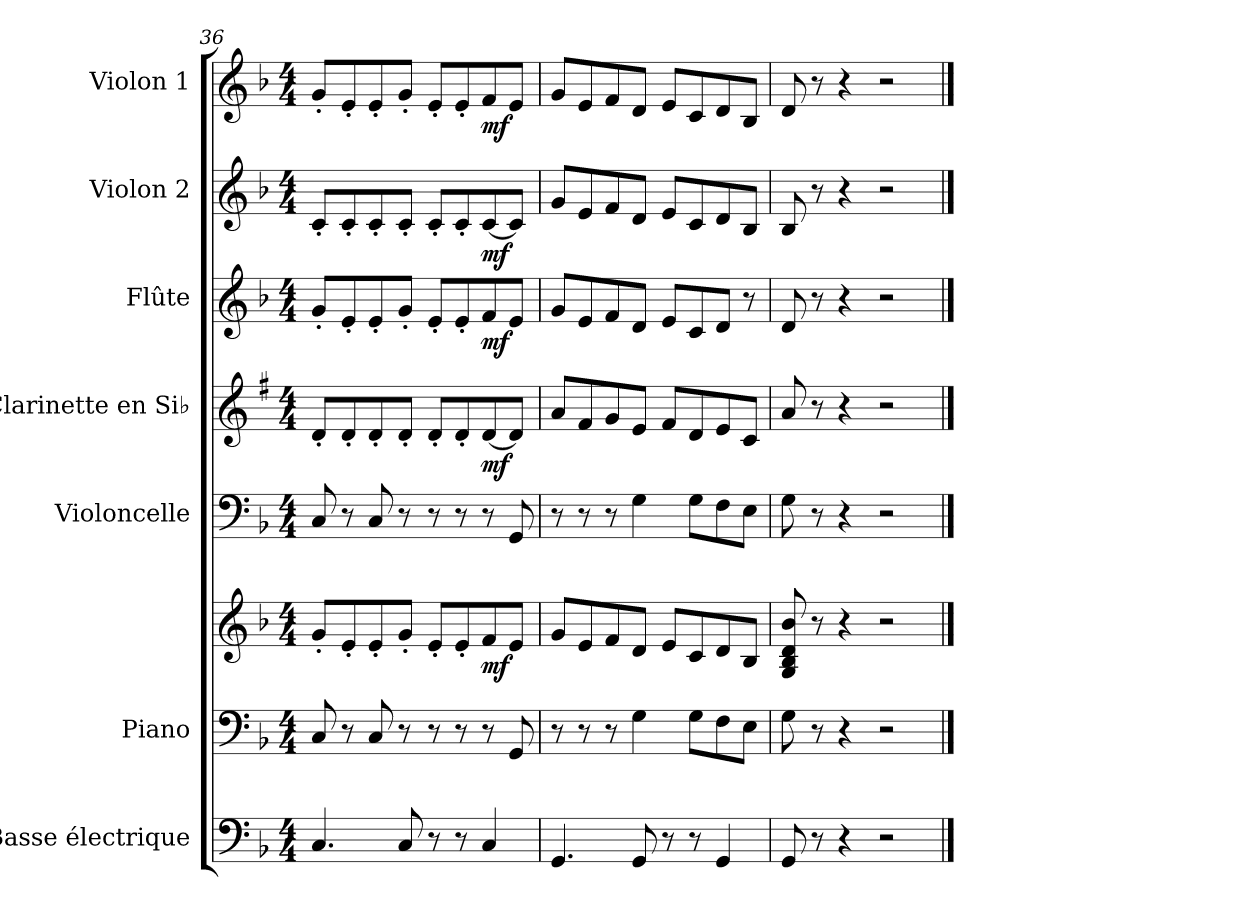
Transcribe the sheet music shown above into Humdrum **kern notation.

**kern	**kern	**kern	**dynam	**kern	**kern	**dynam	**kern	**dynam	**kern	**dynam	**kern	**dynam
*part7	*part6	*part6	*part6	*part5	*part4	*part4	*part3	*part3	*part2	*part2	*part1	*part1
*staff8	*staff7	*staff6	*staff6/7	*staff5	*staff4	*staff4	*staff3	*staff3	*staff2	*staff2	*staff1	*staff1
*I"Basse électrique	*I"Piano	*	*	*I"Violoncelle	*I"Clarinette en Si♭	*	*I"Flûte	*	*I"Violon 2	*	*I"Violon 1	*
*I'B. él.	*I'Pia.	*	*	*I'Vlc	*I'Clar. Si♭	*	*I'Fl.	*	*I'Vln.	*	*I'Vln.	*
!!LO:PB:g=z
*clefF4	*clefF4	*clefG2	*	*clefF4	*clefG2	*	*clefG2	*	*clefG2	*	*clefG2	*
*ITrd7c12	*	*	*	*	*ITrd1c2	*	*	*	*	*	*	*
*k[b-]	*k[b-]	*k[b-]	*	*k[b-]	*k[b-]	*	*k[b-]	*	*k[b-]	*	*k[b-]	*
*M4/4	*M4/4	*M4/4	*	*M4/4	*M4/4	*	*M4/4	*	*M4/4	*	*M4/4	*
=36	=36	=36	=36	=36	=36	=36	=36	=36	=36	=36	=36	=36
4.CC/	8C/	8g'/L	.	8C/	8c'/L	.	8g'/L	.	8c'/L	.	8g'/L	.
.	8r	8e'/	.	8r	8c'/	.	8e'/	.	8c'/	.	8e'/	.
.	8C/	8e'/	.	8C/	8c'/	.	8e'/	.	8c'/	.	8e'/	.
8CC/	8r	8g'/J	.	8r	8c'/J	.	8g'/J	.	8c'/J	.	8g'/J	.
8r	8r	8e'/L	.	8r	8c'/L	.	8e'/L	.	8c'/L	.	8e'/L	.
8r	8r	8e'/	.	8r	8c'/	.	8e'/	.	8c'/	.	8e'/	.
!	!	!	!LO:DY:b	!	!	!LO:DY:b	!	!LO:DY:b	!	!LO:DY:b	!	!LO:DY:b
4CC/	8r	8f/	mf	8r	[8c/	mf	8f/	mf	[8c/	mf	8f/	mf
.	8GG/	8e/J	.	8GG/	8c/J]	.	8e/J	.	8c/J]	.	8e/J	.
=37	=37	=37	=37	=37	=37	=37	=37	=37	=37	=37	=37	=37
4.GGG/	8r	8g/L	.	8r	8g/L	.	8g/L	.	8g/L	.	8g/L	.
.	8r	8e/	.	8r	8e/	.	8e/	.	8e/	.	8e/	.
.	8r	8f/	.	8r	8f/	.	8f/	.	8f/	.	8f/	.
8GGG/	4G\	8d/J	.	4G\	8d/J	.	8d/J	.	8d/J	.	8d/J	.
8r	.	8e/L	.	.	8e/L	.	8e/L	.	8e/L	.	8e/L	.
8r	8G\L	8c/	.	8G\L	8c/	.	8c/	.	8c/	.	8c/	.
4GGG/	8F\	8d/	.	8F\	8d/	.	8d/J	.	8d/	.	8d/	.
.	8E\J	8B-/J	.	8E\J	8B-/J	.	8r	.	8B-/J	.	8B-/J	.
=38	=38	=38	=38	=38	=38	=38	=38	=38	=38	=38	=38	=38
8GGG/	8G\	8G/ 8B-/ 8d/ 8b-/	.	8G\	8g/	.	8d/	.	8B-/	.	8d/	.
8r	8r	8r	.	8r	8r	.	8r	.	8r	.	8r	.
4r	4r	4r	.	4r	4r	.	4r	.	4r	.	4r	.
2r	2r	2r	.	2r	2r	.	2r	.	2r	.	2r	.
==	==	==	==	==	==	==	==	==	==	==	==	==
*-	*-	*-	*-	*-	*-	*-	*-	*-	*-	*-	*-	*-
